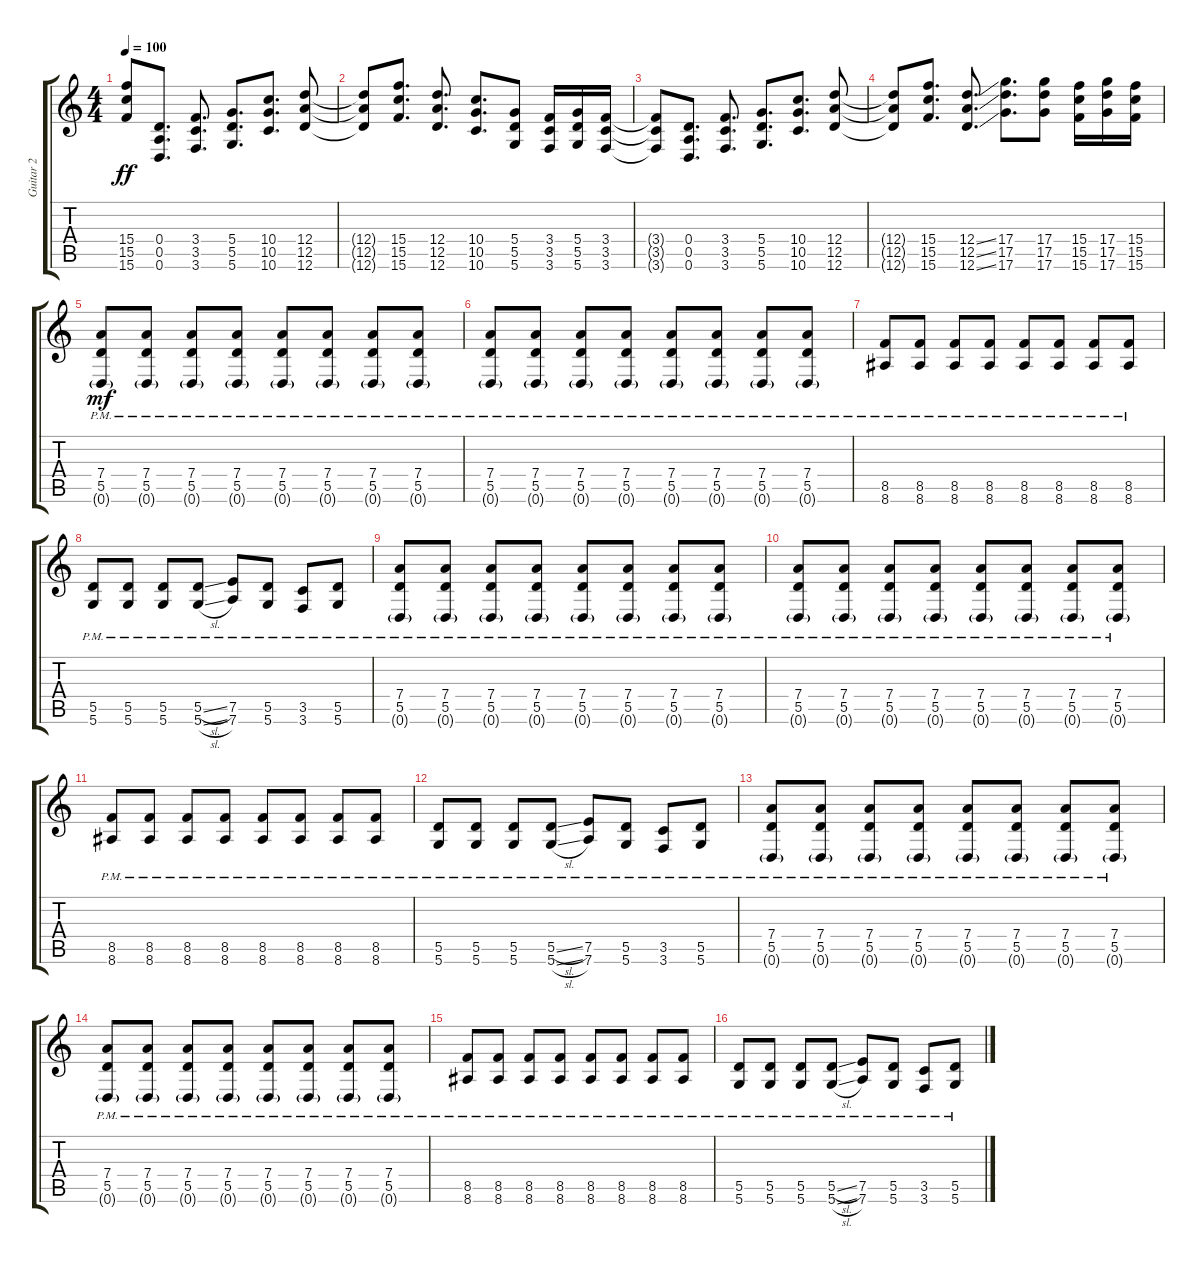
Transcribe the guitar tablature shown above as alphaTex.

\track ("Guitar 2" "Guitar 2") {instrument electricguitarclean}
\staff {score tabs}
\tuning (E4 B3 G3 D3 A2 D2) {hide}
\ts (4 4)
\tempo 100
\clef g2
\ks c
(15.4{t} 15.5{t} 15.6{t}).8{dy ff} (0.4 0.5 0.6).8{d} (3.4 3.5 3.6).8{d} (5.4 5.5 5.6).8{d} (10.4 10.5 10.6).8{d} (12.4 12.5 12.6).8 |
(12.4{t} 12.5{t} 12.6{t}).8 (15.4 15.5 15.6).8{d} (12.4 12.5 12.6).8{d} (10.4 10.5 10.6).8{d} (5.4 5.5 5.6).8 (3.4 3.5 3.6).16 (5.4 5.5 5.6).16 (3.4 3.5 3.6).16 |
(3.4{t} 3.5{t} 3.6{t}).8 (0.4 0.5 0.6).8{d} (3.4 3.5 3.6).8{d} (5.4 5.5 5.6).8{d} (10.4 10.5 10.6).8{d} (12.4 12.5 12.6).8 |
(12.4{t} 12.5{t} 12.6{t}).8 (15.4 15.5 15.6).8{d} (12.4{ss} 12.5{ss} 12.6{ss}).8{d} (17.4 17.5 17.6).8{d} (17.4 17.5 17.6).8 (15.4 15.5 15.6).16 (17.4 17.5 17.6).16 (15.4 15.5 15.6).16 |
(7.4{pm} 5.5{pm} 0.6{g pm}).8{dy mf} (7.4{pm} 5.5{pm} 0.6{g pm}).8 (7.4{pm} 5.5{pm} 0.6{g pm}).8 (7.4{pm} 5.5{pm} 0.6{g pm}).8 (7.4{pm} 5.5{pm} 0.6{g pm}).8 (7.4{pm} 5.5{pm} 0.6{g pm}).8 (7.4{pm} 5.5{pm} 0.6{g pm}).8 (7.4{pm} 5.5{pm} 0.6{g pm}).8 |
(7.4{pm} 5.5{pm} 0.6{g pm}).8 (7.4{pm} 5.5{pm} 0.6{g pm}).8 (7.4{pm} 5.5{pm} 0.6{g pm}).8 (7.4{pm} 5.5{pm} 0.6{g pm}).8 (7.4{pm} 5.5{pm} 0.6{g pm}).8 (7.4{pm} 5.5{pm} 0.6{g pm}).8 (7.4{pm} 5.5{pm} 0.6{g pm}).8 (7.4{pm} 5.5{pm} 0.6{g pm}).8 |
(8.5{pm} 8.6{pm}).8 (8.5{pm} 8.6{pm}).8 (8.5{pm} 8.6{pm}).8 (8.5{pm} 8.6{pm}).8 (8.5{pm} 8.6{pm}).8 (8.5{pm} 8.6{pm}).8 (8.5{pm} 8.6{pm}).8 (8.5{pm} 8.6{pm}).8 |
(5.5{pm} 5.6{pm}).8 (5.5{pm} 5.6{pm}).8 (5.5{pm} 5.6{pm}).8 (5.5{sl pm} 5.6{sl pm}).8 (7.5{pm} 7.6{pm}).8 (5.5{pm} 5.6{pm}).8 (3.5{pm} 3.6{pm}).8 (5.5{pm} 5.6{pm}).8 |
(7.4{pm} 5.5{pm} 0.6{g pm}).8 (7.4{pm} 5.5{pm} 0.6{g pm}).8 (7.4{pm} 5.5{pm} 0.6{g pm}).8 (7.4{pm} 5.5{pm} 0.6{g pm}).8 (7.4{pm} 5.5{pm} 0.6{g pm}).8 (7.4{pm} 5.5{pm} 0.6{g pm}).8 (7.4{pm} 5.5{pm} 0.6{g pm}).8 (7.4{pm} 5.5{pm} 0.6{g pm}).8 |
(7.4{pm} 5.5{pm} 0.6{g pm}).8 (7.4{pm} 5.5{pm} 0.6{g pm}).8 (7.4{pm} 5.5{pm} 0.6{g pm}).8 (7.4{pm} 5.5{pm} 0.6{g pm}).8 (7.4{pm} 5.5{pm} 0.6{g pm}).8 (7.4{pm} 5.5{pm} 0.6{g pm}).8 (7.4{pm} 5.5{pm} 0.6{g pm}).8 (7.4{pm} 5.5{pm} 0.6{g pm}).8 |
(8.5{pm} 8.6{pm}).8 (8.5{pm} 8.6{pm}).8 (8.5{pm} 8.6{pm}).8 (8.5{pm} 8.6{pm}).8 (8.5{pm} 8.6{pm}).8 (8.5{pm} 8.6{pm}).8 (8.5{pm} 8.6{pm}).8 (8.5{pm} 8.6{pm}).8 |
(5.5{pm} 5.6{pm}).8 (5.5{pm} 5.6{pm}).8 (5.5{pm} 5.6{pm}).8 (5.5{sl pm} 5.6{sl pm}).8 (7.5{pm} 7.6{pm}).8 (5.5{pm} 5.6{pm}).8 (3.5{pm} 3.6{pm}).8 (5.5{pm} 5.6{pm}).8 |
(7.4{pm} 5.5{pm} 0.6{g pm}).8 (7.4{pm} 5.5{pm} 0.6{g pm}).8 (7.4{pm} 5.5{pm} 0.6{g pm}).8 (7.4{pm} 5.5{pm} 0.6{g pm}).8 (7.4{pm} 5.5{pm} 0.6{g pm}).8 (7.4{pm} 5.5{pm} 0.6{g pm}).8 (7.4{pm} 5.5{pm} 0.6{g pm}).8 (7.4{pm} 5.5{pm} 0.6{g pm}).8 |
(7.4{pm} 5.5{pm} 0.6{g pm}).8 (7.4{pm} 5.5{pm} 0.6{g pm}).8 (7.4{pm} 5.5{pm} 0.6{g pm}).8 (7.4{pm} 5.5{pm} 0.6{g pm}).8 (7.4{pm} 5.5{pm} 0.6{g pm}).8 (7.4{pm} 5.5{pm} 0.6{g pm}).8 (7.4{pm} 5.5{pm} 0.6{g pm}).8 (7.4{pm} 5.5{pm} 0.6{g pm}).8 |
(8.5{pm} 8.6{pm}).8 (8.5{pm} 8.6{pm}).8 (8.5{pm} 8.6{pm}).8 (8.5{pm} 8.6{pm}).8 (8.5{pm} 8.6{pm}).8 (8.5{pm} 8.6{pm}).8 (8.5{pm} 8.6{pm}).8 (8.5{pm} 8.6{pm}).8 |
(5.5{pm} 5.6{pm}).8 (5.5{pm} 5.6{pm}).8 (5.5{pm} 5.6{pm}).8 (5.5{sl pm} 5.6{sl pm}).8 (7.5{pm} 7.6{pm}).8 (5.5{pm} 5.6{pm}).8 (3.5{pm} 3.6{pm}).8 (5.5{pm} 5.6{pm}).8
